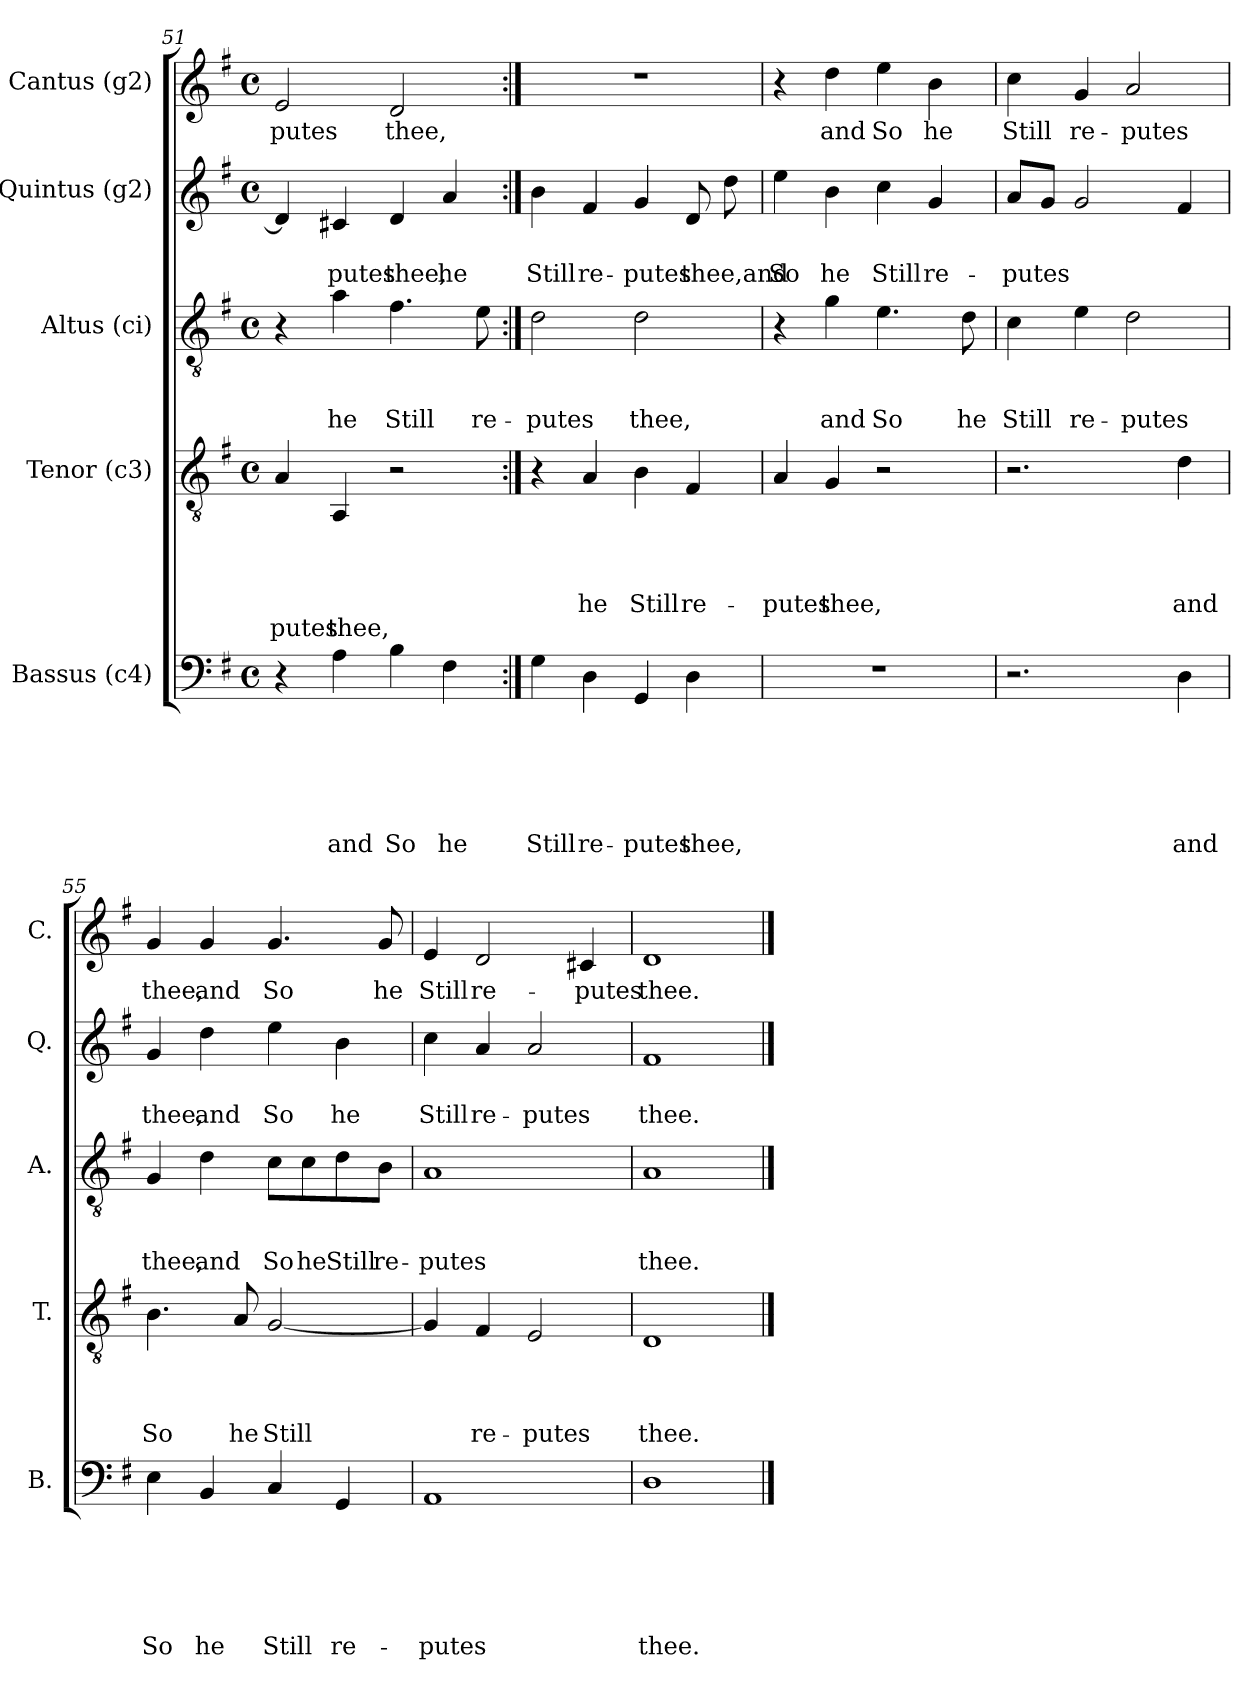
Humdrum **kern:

**kern	**text	**text	**text	**text	**text	**text	**kern	**text	**text	**text	**text	**text	**kern	**text	**text	**text	**kern	**text	**text	**kern	**text
*part5	*part5	*part5	*part5	*part5	*part5	*part5	*part4	*part4	*part4	*part4	*part4	*part4	*part3	*part3	*part3	*part3	*part2	*part2	*part2	*part1	*part1
*staff5	*staff5	*staff5	*staff5	*staff5	*staff5	*staff5	*staff4	*staff4	*staff4	*staff4	*staff4	*staff4	*staff3	*staff3	*staff3	*staff3	*staff2	*staff2	*staff2	*staff1	*staff1
*I"Bassus (c4)	*	*	*	*	*	*	*I"Tenor (c3)	*	*	*	*	*	*I"Altus (ci)	*	*	*	*I"Quintus (g2)	*	*	*I"Cantus (g2)	*
*I'B.	*	*	*	*	*	*	*I'T.	*	*	*	*	*	*I'A.	*	*	*	*I'Q.	*	*	*I'C.	*
*clefF4	*	*	*	*	*	*	*clefGv2	*	*	*	*	*	*clefGv2	*	*	*	*clefG2	*	*	*clefG2	*
*k[f#]	*	*	*	*	*	*	*k[f#]	*	*	*	*	*	*k[f#]	*	*	*	*k[f#]	*	*	*k[f#]	*
*G:	*	*	*	*	*	*	*G:	*	*	*	*	*	*G:	*	*	*	*G:	*	*	*G:	*
*M4/4	*	*	*	*	*	*	*M4/4	*	*	*	*	*	*M4/4	*	*	*	*M4/4	*	*	*M4/4	*
*met(c)	*	*	*	*	*	*	*met(c)	*	*	*	*	*	*met(c)	*	*	*	*met(c)	*	*	*met(c)	*
=51	=51	=51	=51	=51	=51	=51	=51	=51	=51	=51	=51	=51	=51	=51	=51	=51	=51	=51	=51	=51	=51
!	!	!	!	!	!	!	!	!	!	!	!	!LO:LY:b	!	!	!	!	!	!	!	!	!LO:LY:b
4r	.	.	.	.	.	.	4A/	.	.	.	.	-putes	4r	.	.	.	4d/]	.	.	2e/	-putes
!	!	!	!	!	!	!LO:LY:b	!	!	!	!	!	!LO:LY:b	!	!	!	!LO:LY:b	!	!	!LO:LY:b	!	!
4A\	.	.	.	.	.	and	4AA/	.	.	.	.	thee,	4a\	.	.	he	4c#X/	.	-putes	.	.
!	!	!	!	!	!	!LO:LY:b	!	!	!	!	!	!	!	!	!	!LO:LY:b	!	!	!LO:LY:b	!	!LO:LY:b
4B\	.	.	.	.	.	So	2r	.	.	.	.	.	4.f#\	.	.	Still	4d/	.	thee,	2d/	thee,
!	!	!	!	!	!	!LO:LY:b	!	!	!	!	!	!	!	!	!	!	!	!	!LO:LY:b	!	!
4F#\	.	.	.	.	.	he	.	.	.	.	.	.	.	.	.	.	4a/	.	he	.	.
!	!	!	!	!	!	!	!	!	!	!	!	!	!	!	!	!LO:LY:b	!	!	!	!	!
.	.	.	.	.	.	.	.	.	.	.	.	.	8e\	.	.	re-	.	.	.	.	.
=52:|!	=52:|!	=52:|!	=52:|!	=52:|!	=52:|!	=52:|!	=52:|!	=52:|!	=52:|!	=52:|!	=52:|!	=52:|!	=52:|!	=52:|!	=52:|!	=52:|!	=52:|!	=52:|!	=52:|!	=52:|!	=52:|!
!	!	!	!	!	!	!LO:LY:b	!	!	!	!	!	!	!	!	!	!LO:LY:b	!	!	!LO:LY:b	!	!
4G\	.	.	.	.	.	Still	4r	.	.	.	.	.	2d\	.	.	-putes	4b\	.	Still	1r	.
!	!	!	!	!	!	!LO:LY:b	!	!	!	!	!LO:LY:b	!	!	!	!	!	!	!	!LO:LY:b	!	!
4D\	.	.	.	.	.	re-	4A/	.	.	.	he	.	.	.	.	.	4f#/	.	re-	.	.
!	!	!	!	!	!	!LO:LY:b	!	!	!	!	!LO:LY:b	!	!	!	!	!LO:LY:b	!	!	!LO:LY:b	!	!
4GG/	.	.	.	.	.	-putes	4B\	.	.	.	Still	.	2d\	.	.	thee,	4g/	.	-putes	.	.
!	!	!	!	!	!	!LO:LY:b	!	!	!	!	!LO:LY:b	!	!	!	!	!	!	!	!LO:LY:b	!	!
4D\	.	.	.	.	.	thee,	4F#/	.	.	.	re-	.	.	.	.	.	8d/	.	thee,and	.	.
.	.	.	.	.	.	.	.	.	.	.	.	.	.	.	.	.	8dd\	.	.	.	.
!!LO:PB:g=z
=53	=53	=53	=53	=53	=53	=53	=53	=53	=53	=53	=53	=53	=53	=53	=53	=53	=53	=53	=53	=53	=53
!	!	!	!	!	!	!	!	!	!	!	!LO:LY:b	!	!	!	!	!	!	!	!LO:LY:b	!	!
1r	.	.	.	.	.	.	4A/	.	.	.	-putes	.	4r	.	.	.	4ee\	.	So	4r	.
!	!	!	!	!	!	!	!	!	!	!	!LO:LY:b	!	!	!	!	!LO:LY:b	!	!	!LO:LY:b	!	!LO:LY:b
.	.	.	.	.	.	.	4G/	.	.	.	thee,	.	4g\	.	.	and	4b\	.	he	4dd\	and
!	!	!	!	!	!	!	!	!	!	!	!	!	!	!	!	!LO:LY:b	!	!	!LO:LY:b	!	!LO:LY:b
.	.	.	.	.	.	.	2r	.	.	.	.	.	4.e\	.	.	So	4cc\	.	Still	4ee\	So
!	!	!	!	!	!	!	!	!	!	!	!	!	!	!	!	!	!	!	!LO:LY:b	!	!LO:LY:b
.	.	.	.	.	.	.	.	.	.	.	.	.	.	.	.	.	4g/	.	re-	4b\	he
!	!	!	!	!	!	!	!	!	!	!	!	!	!	!	!	!LO:LY:b	!	!	!	!	!
.	.	.	.	.	.	.	.	.	.	.	.	.	8d\	.	.	he	.	.	.	.	.
=54	=54	=54	=54	=54	=54	=54	=54	=54	=54	=54	=54	=54	=54	=54	=54	=54	=54	=54	=54	=54	=54
!	!	!	!	!	!	!	!	!	!	!	!	!	!	!	!	!LO:LY:b	!	!	!LO:LY:b	!	!LO:LY:b
2.r	.	.	.	.	.	.	2.r	.	.	.	.	.	4c\	.	.	Still	8a/L	.	-putes	4cc\	Still
.	.	.	.	.	.	.	.	.	.	.	.	.	.	.	.	.	8g/J	.	.	.	.
!	!	!	!	!	!	!	!	!	!	!	!	!	!	!	!	!LO:LY:b	!	!	!	!	!LO:LY:b
.	.	.	.	.	.	.	.	.	.	.	.	.	4e\	.	.	re-	2g/	.	.	4g/	re-
!	!	!	!	!	!	!	!	!	!	!	!	!	!	!	!	!LO:LY:b	!	!	!	!	!LO:LY:b
.	.	.	.	.	.	.	.	.	.	.	.	.	2d\	.	.	-putes	.	.	.	2a/	-putes
!	!	!	!	!	!	!LO:LY:b	!	!	!	!	!LO:LY:b	!	!	!	!	!	!	!	!	!	!
4D\	.	.	.	.	.	and	4d\	.	.	.	and	.	.	.	.	.	4f#/	.	.	.	.
=55	=55	=55	=55	=55	=55	=55	=55	=55	=55	=55	=55	=55	=55	=55	=55	=55	=55	=55	=55	=55	=55
!	!	!	!	!	!	!LO:LY:b	!	!	!	!	!LO:LY:b	!	!	!	!	!LO:LY:b	!	!	!LO:LY:b	!	!LO:LY:b
4E\	.	.	.	.	.	So	4.B\	.	.	.	So	.	4G/	.	.	thee,	4g/	.	thee,	4g/	thee,
!	!	!	!	!	!	!LO:LY:b	!	!	!	!	!	!	!	!	!	!LO:LY:b	!	!	!LO:LY:b	!	!LO:LY:b
4BB/	.	.	.	.	.	he	.	.	.	.	.	.	4d\	.	.	and	4dd\	.	and	4g/	and
!	!	!	!	!	!	!	!	!	!	!	!LO:LY:b	!	!	!	!	!	!	!	!	!	!
.	.	.	.	.	.	.	8A/	.	.	.	he	.	.	.	.	.	.	.	.	.	.
!	!	!	!	!	!	!LO:LY:b	!	!	!	!	!LO:LY:b	!	!	!	!	!LO:LY:b	!	!	!LO:LY:b	!	!LO:LY:b
4C/	.	.	.	.	.	Still	[<2G/	.	.	.	Still	.	8c\L	.	.	So	4ee\	.	So	4.g/	So
!	!	!	!	!	!	!	!	!	!	!	!	!	!	!	!	!LO:LY:b	!	!	!	!	!
.	.	.	.	.	.	.	.	.	.	.	.	.	8c\	.	.	he	.	.	.	.	.
!	!	!	!	!	!	!LO:LY:b	!	!	!	!	!	!	!	!	!	!LO:LY:b	!	!	!LO:LY:b	!	!
4GG/	.	.	.	.	.	re-	.	.	.	.	.	.	8d\	.	.	Still	4b\	.	he	.	.
!	!	!	!	!	!	!	!	!	!	!	!	!	!	!	!	!LO:LY:b	!	!	!	!	!LO:LY:b
.	.	.	.	.	.	.	.	.	.	.	.	.	8B\J	.	.	re-	.	.	.	8g/	he
=56	=56	=56	=56	=56	=56	=56	=56	=56	=56	=56	=56	=56	=56	=56	=56	=56	=56	=56	=56	=56	=56
!	!	!	!	!	!	!LO:LY:b	!	!	!	!	!	!	!	!	!	!LO:LY:b	!	!	!LO:LY:b	!	!LO:LY:b
1AA	.	.	.	.	.	-putes	4G/]	.	.	.	.	.	1A	.	.	-putes	4cc\	.	Still	4e/	Still
!	!	!	!	!	!	!	!	!	!	!	!LO:LY:b	!	!	!	!	!	!	!	!LO:LY:b	!	!LO:LY:b
.	.	.	.	.	.	.	4F#/	.	.	.	re-	.	.	.	.	.	4a/	.	re-	2d/	re-
!	!	!	!	!	!	!	!	!	!	!	!LO:LY:b	!	!	!	!	!	!	!	!LO:LY:b	!	!
.	.	.	.	.	.	.	2E/	.	.	.	-putes	.	.	.	.	.	2a/	.	-putes	.	.
!	!	!	!	!	!	!	!	!	!	!	!	!	!	!	!	!	!	!	!	!	!LO:LY:b
.	.	.	.	.	.	.	.	.	.	.	.	.	.	.	.	.	.	.	.	4c#X/	-putes
=57	=57	=57	=57	=57	=57	=57	=57	=57	=57	=57	=57	=57	=57	=57	=57	=57	=57	=57	=57	=57	=57
!	!	!	!	!	!	!LO:LY:b	!	!	!	!	!LO:LY:b	!	!	!	!	!LO:LY:b	!	!	!LO:LY:b	!	!LO:LY:b
1D	.	.	.	.	.	thee.	1D	.	.	.	thee.	.	1A	.	.	thee.	1f#	.	thee.	1d	thee.
==	==	==	==	==	==	==	==	==	==	==	==	==	==	==	==	==	==	==	==	==	==
*-	*-	*-	*-	*-	*-	*-	*-	*-	*-	*-	*-	*-	*-	*-	*-	*-	*-	*-	*-	*-	*-
